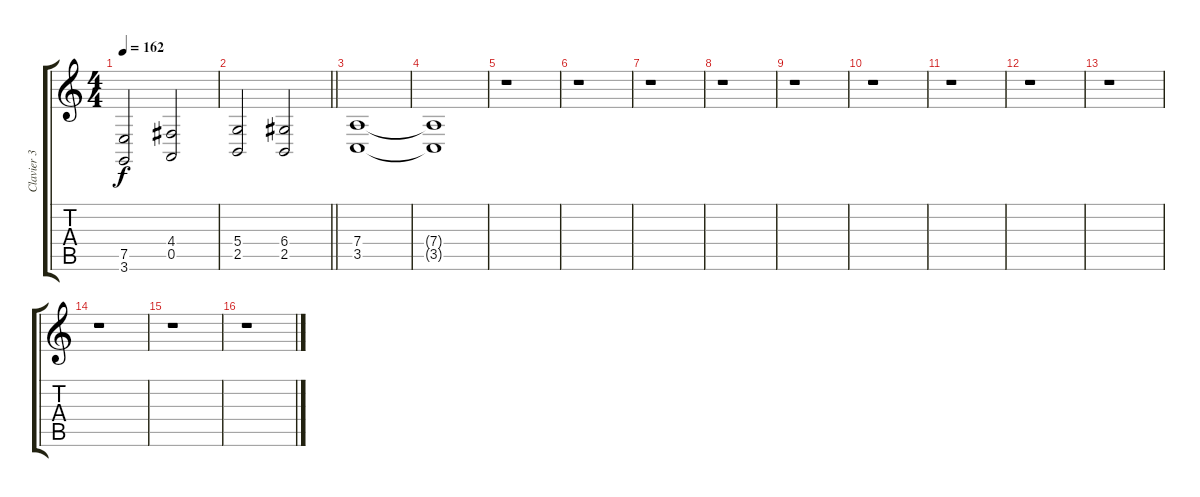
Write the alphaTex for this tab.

\track ("Clavier 3" "Clavier 3") {instrument rockorgan}
\staff {score tabs}
\tuning (E4 B3 G3 D3 A2 E2) {hide}
\ts (4 4)
\tempo 162
\clef g2
\ks c
(7.5 3.6).2{dy f volume 12} (4.4 0.5).2 |
\barLineRight lightlight
(5.4 2.5).2 (6.4 2.5).2 |
(7.4 3.5).1 |
(7.4{t} 3.5{t}).1 |
r.1 |
r.1 |
r.1 |
r.1 |
r.1 |
r.1 |
r.1 |
r.1 |
r.1 |
r.1 |
r.1 |
r.1
